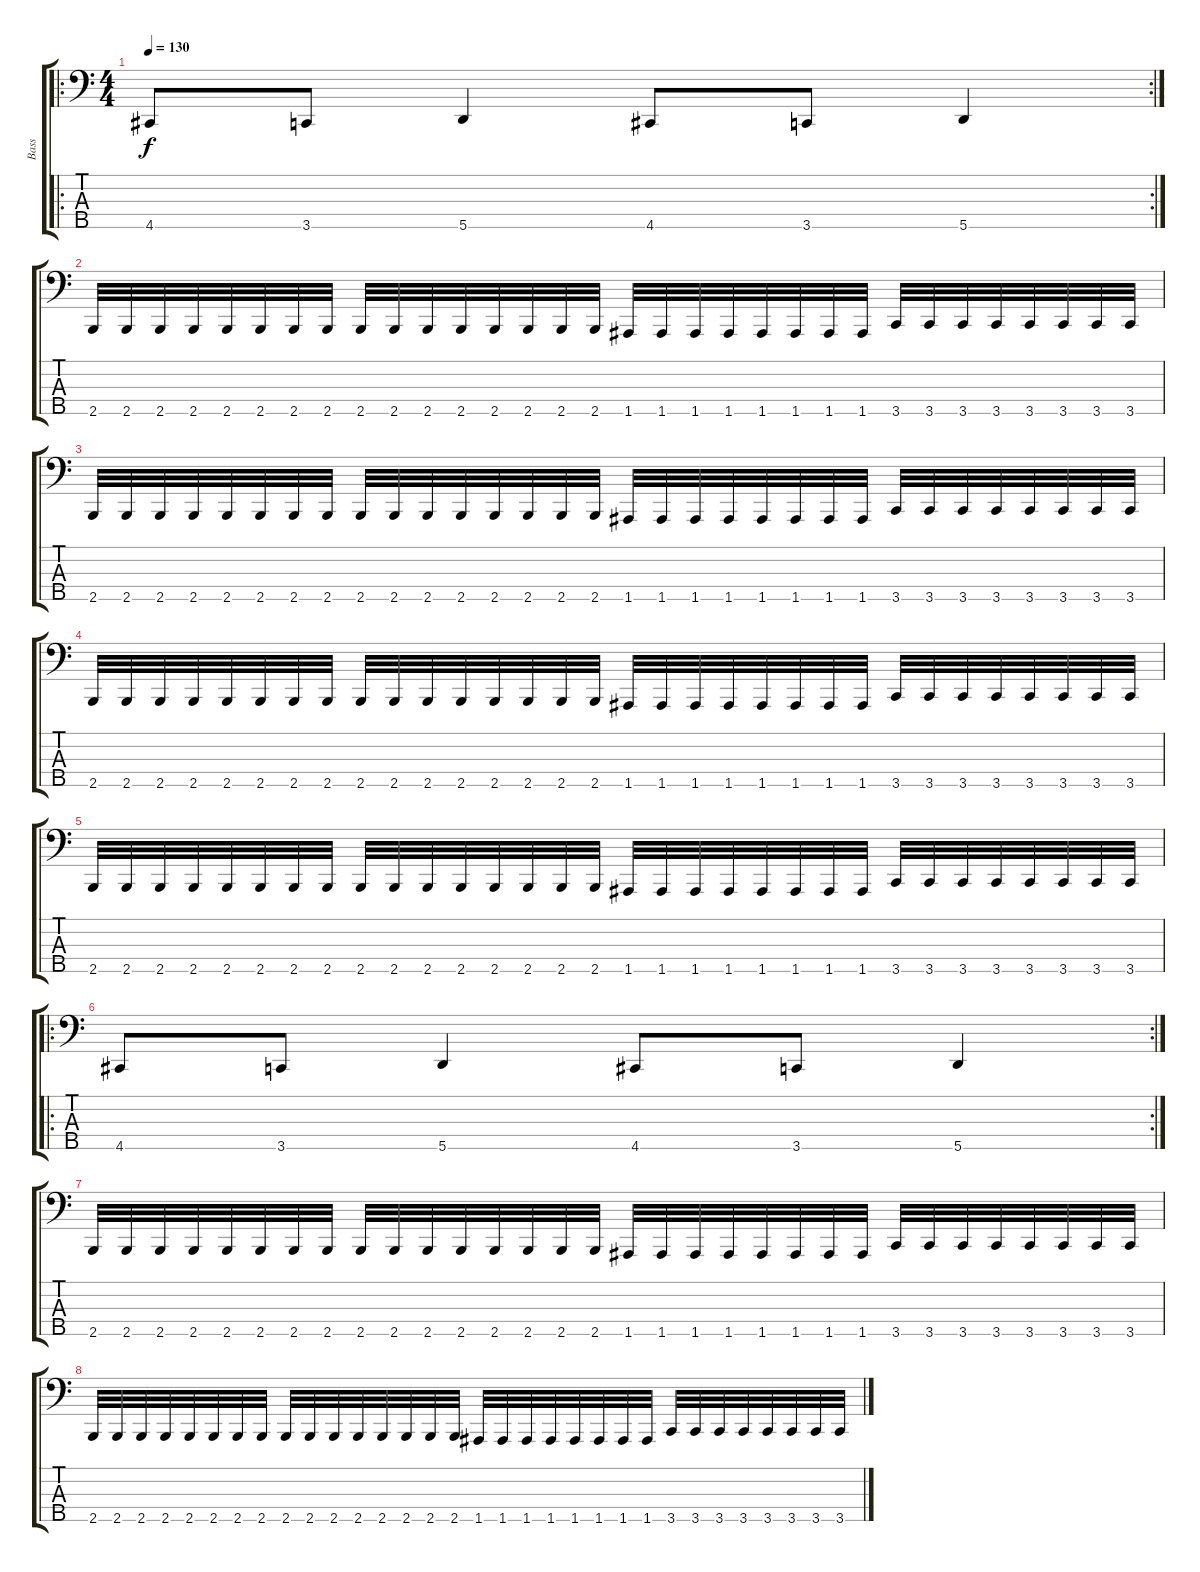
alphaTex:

\track ("Bass" "Bass") {instrument overdrivenguitar}
\staff {score tabs}
\tuning (F2 C2 G1 D1 A0) {hide}
\ro
\rc 2
\ts (4 4)
\tempo 130
\clef f4
\ks c
4.5.8{dy f instrument overdrivenguitar} 3.5.8 5.5.4 4.5.8 3.5.8 5.5.4 |
2.5.32 2.5.32 2.5.32 2.5.32 2.5.32 2.5.32 2.5.32 2.5.32 2.5.32 2.5.32 2.5.32 2.5.32 2.5.32 2.5.32 2.5.32 2.5.32 1.5.32 1.5.32 1.5.32 1.5.32 1.5.32 1.5.32 1.5.32 1.5.32 3.5.32 3.5.32 3.5.32 3.5.32 3.5.32 3.5.32 3.5.32 3.5.32 |
2.5.32 2.5.32 2.5.32 2.5.32 2.5.32 2.5.32 2.5.32 2.5.32 2.5.32 2.5.32 2.5.32 2.5.32 2.5.32 2.5.32 2.5.32 2.5.32 1.5.32 1.5.32 1.5.32 1.5.32 1.5.32 1.5.32 1.5.32 1.5.32 3.5.32 3.5.32 3.5.32 3.5.32 3.5.32 3.5.32 3.5.32 3.5.32 |
2.5.32 2.5.32 2.5.32 2.5.32 2.5.32 2.5.32 2.5.32 2.5.32 2.5.32 2.5.32 2.5.32 2.5.32 2.5.32 2.5.32 2.5.32 2.5.32 1.5.32 1.5.32 1.5.32 1.5.32 1.5.32 1.5.32 1.5.32 1.5.32 3.5.32 3.5.32 3.5.32 3.5.32 3.5.32 3.5.32 3.5.32 3.5.32 |
2.5.32 2.5.32 2.5.32 2.5.32 2.5.32 2.5.32 2.5.32 2.5.32 2.5.32 2.5.32 2.5.32 2.5.32 2.5.32 2.5.32 2.5.32 2.5.32 1.5.32 1.5.32 1.5.32 1.5.32 1.5.32 1.5.32 1.5.32 1.5.32 3.5.32 3.5.32 3.5.32 3.5.32 3.5.32 3.5.32 3.5.32 3.5.32 |
\ro
\rc 2
4.5.8 3.5.8 5.5.4 4.5.8 3.5.8 5.5.4 |
2.5.32 2.5.32 2.5.32 2.5.32 2.5.32 2.5.32 2.5.32 2.5.32 2.5.32 2.5.32 2.5.32 2.5.32 2.5.32 2.5.32 2.5.32 2.5.32 1.5.32 1.5.32 1.5.32 1.5.32 1.5.32 1.5.32 1.5.32 1.5.32 3.5.32 3.5.32 3.5.32 3.5.32 3.5.32 3.5.32 3.5.32 3.5.32 |
2.5.32 2.5.32 2.5.32 2.5.32 2.5.32 2.5.32 2.5.32 2.5.32 2.5.32 2.5.32 2.5.32 2.5.32 2.5.32 2.5.32 2.5.32 2.5.32 1.5.32 1.5.32 1.5.32 1.5.32 1.5.32 1.5.32 1.5.32 1.5.32 3.5.32 3.5.32 3.5.32 3.5.32 3.5.32 3.5.32 3.5.32 3.5.32
